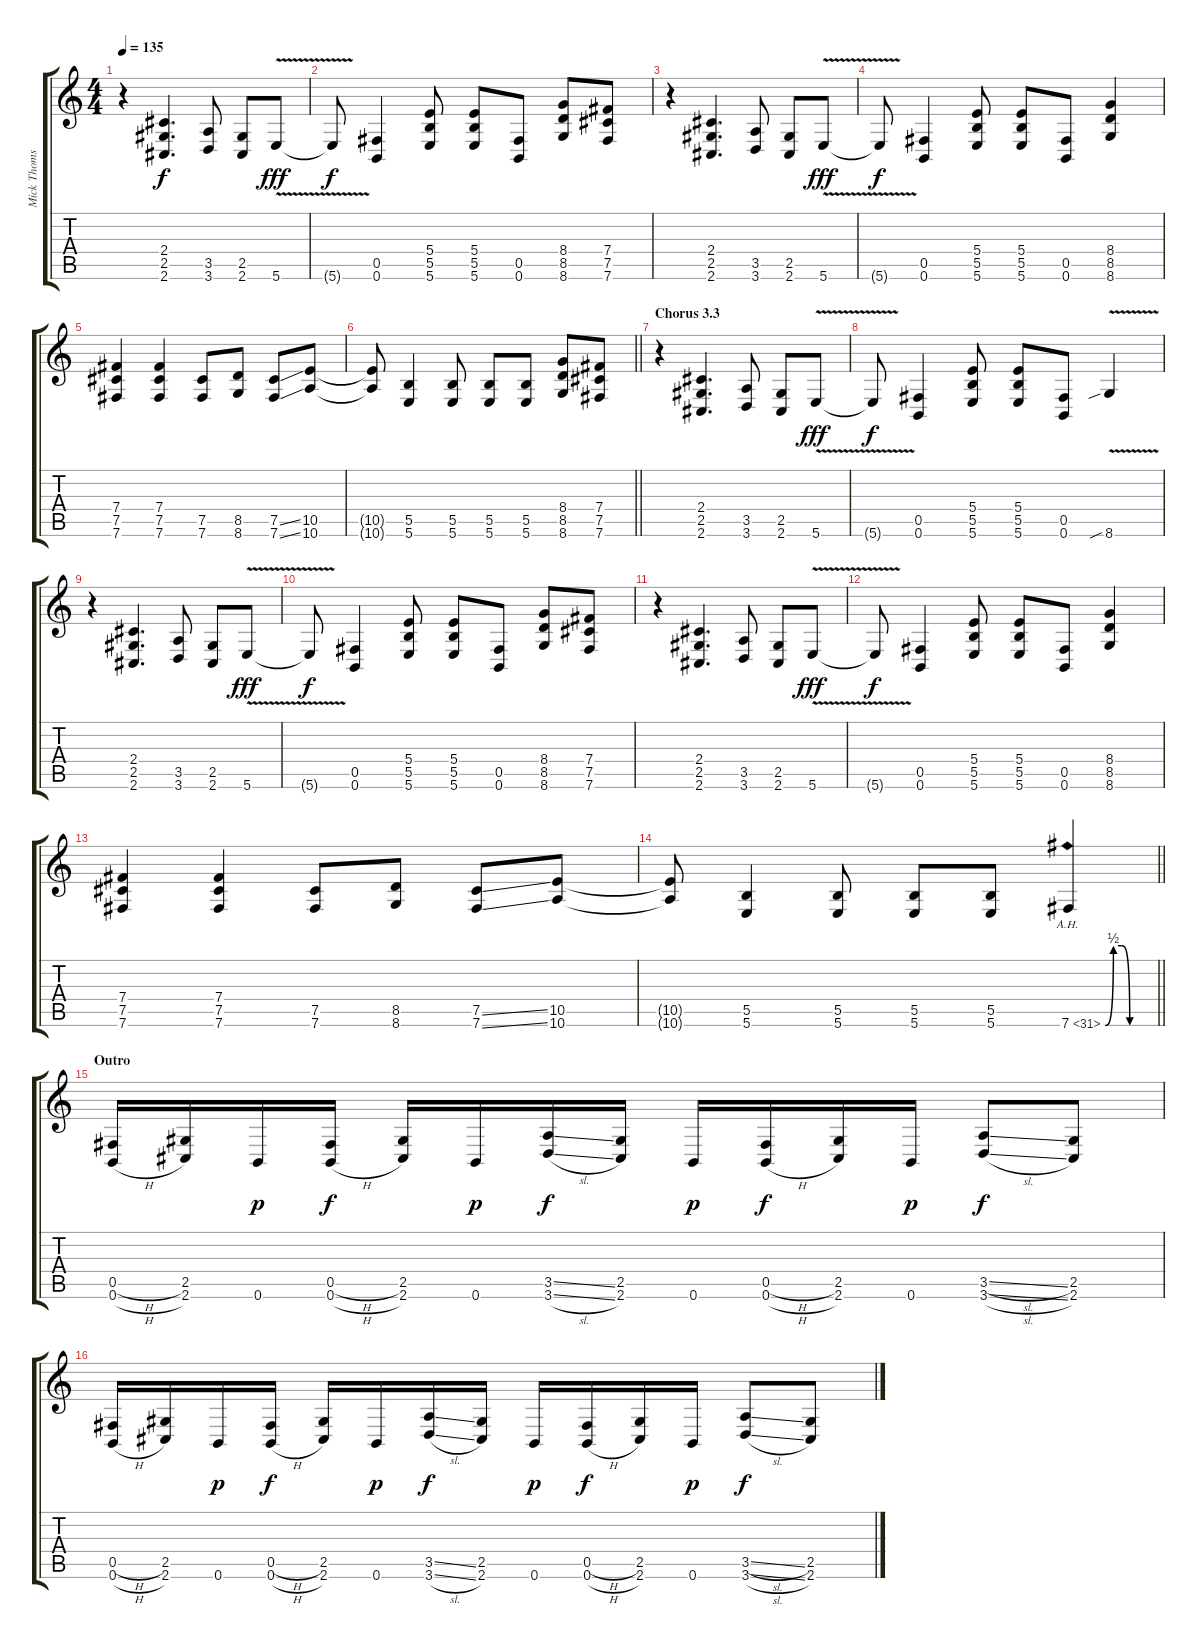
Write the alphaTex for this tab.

\track ("Mick Thomson" "Mick Thoms") {instrument distortionguitar}
\staff {score tabs}
\tuning (Db4 Ab3 E3 B2 Gb2 B1) {hide}
\ts (4 4)
\tempo 135
\clef g2
\ks c
r.4{dy f} (2.4 2.5 2.6).4{d} (3.5 3.6).8 (2.5 2.6).8 5.6{v}.8{dy fff} |
5.6{t}.8{dy f} (0.5 0.6).4 (5.4 5.5 5.6).8 (5.4 5.5 5.6).8 (0.5 0.6).8 (8.4 8.5 8.6).8 (7.4 7.5 7.6).8 |
r.4 (2.4 2.5 2.6).4{d} (3.5 3.6).8 (2.5 2.6).8 5.6{v}.8{dy fff} |
5.6{t}.8{dy f} (0.5 0.6).4 (5.4 5.5 5.6).8 (5.4 5.5 5.6).8 (0.5 0.6).8 (8.4 8.5 8.6).4 |
(7.4 7.5 7.6).4 (7.4 7.5 7.6).4 (7.5 7.6).8 (8.5 8.6).8 (7.5{ss} 7.6{ss}).8 (10.5 10.6).8 |
\barLineRight lightlight
(10.5{t} 10.6{t}).8 (5.5 5.6).4 (5.5 5.6).8 (5.5 5.6).8 (5.5 5.6).8 (8.4 8.5 8.6).8 (7.4 7.5 7.6).8 |
\section ("" "Chorus 3.3")
r.4 (2.4 2.5 2.6).4{d} (3.5 3.6).8 (2.5 2.6).8 5.6{v}.8{dy fff} |
5.6{t}.8{dy f} (0.5 0.6).4 (5.4 5.5 5.6).8 (5.4 5.5 5.6).8 (0.5 0.6).8 8.6{v sib}.4 |
r.4 (2.4 2.5 2.6).4{d} (3.5 3.6).8 (2.5 2.6).8 5.6{v}.8{dy fff} |
5.6{t}.8{dy f} (0.5 0.6).4 (5.4 5.5 5.6).8 (5.4 5.5 5.6).8 (0.5 0.6).8 (8.4 8.5 8.6).8 (7.4 7.5 7.6).8 |
r.4 (2.4 2.5 2.6).4{d} (3.5 3.6).8 (2.5 2.6).8 5.6{v}.8{dy fff} |
5.6{t}.8{dy f} (0.5 0.6).4 (5.4 5.5 5.6).8 (5.4 5.5 5.6).8 (0.5 0.6).8 (8.4 8.5 8.6).4 |
(7.4 7.5 7.6).4 (7.4 7.5 7.6).4 (7.5 7.6).8 (8.5 8.6).8 (7.5{ss} 7.6{ss}).8 (10.5 10.6).8 |
\barLineRight lightlight
(10.5{t} 10.6{t}).8 (5.5 5.6).4 (5.5 5.6).8 (5.5 5.6).8 (5.5 5.6).8 7.6{be (custom 0 0 10 2 20 2 30 0 60 0) ah 24}.4 |
\section ("" "Outro")
(0.5{h} 0.6{h}).16 (2.5 2.6).16 0.6.16{dy p} (0.5{h} 0.6{h}).16{dy f} (2.5 2.6).16 0.6.16{dy p} (3.5{ss} 3.6{sl}).16{dy f} (2.5 2.6).16 0.6.16{dy p} (0.5{h} 0.6{h}).16{dy f} (2.5 2.6).16 0.6.16{dy p} (3.5{sl} 3.6{sl}).8{dy f} (2.5 2.6).8 |
(0.5{h} 0.6{h}).16 (2.5 2.6).16 0.6.16{dy p} (0.5{h} 0.6{h}).16{dy f} (2.5 2.6).16 0.6.16{dy p} (3.5{ss} 3.6{sl}).16{dy f} (2.5 2.6).16 0.6.16{dy p} (0.5{h} 0.6{h}).16{dy f} (2.5 2.6).16 0.6.16{dy p} (3.5{sl} 3.6{sl}).8{dy f} (2.5 2.6).8
